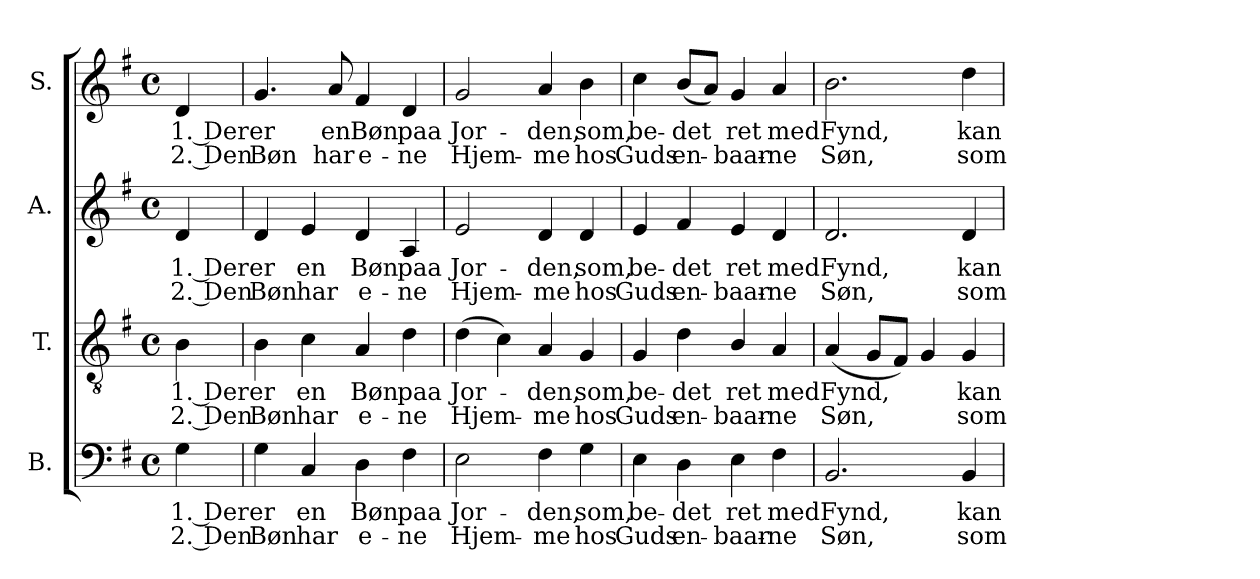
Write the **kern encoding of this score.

**kern	**text	**text	**kern	**text	**text	**kern	**text	**text	**kern	**text	**text
*part4	*part4	*part4	*part3	*part3	*part3	*part2	*part2	*part2	*part1	*part1	*part1
*staff4	*staff4	*staff4	*staff3	*staff3	*staff3	*staff2	*staff2	*staff2	*staff1	*staff1	*staff1
*I"B.	*	*	*I"T.	*	*	*I"A.	*	*	*I"S.	*	*
*I'B.	*	*	*I'T.	*	*	*I'A.	*	*	*I'S.	*	*
!!LO:PB:g=z
*clefF4	*	*	*clefGv2	*	*	*clefG2	*	*	*clefG2	*	*
*	*	*	*ITrd7c12	*	*	*	*	*	*	*	*
*k[f#]	*	*	*k[f#]	*	*	*k[f#]	*	*	*k[f#]	*	*
*G:	*	*	*G:	*	*	*G:	*	*	*G:	*	*
*M4/4	*	*	*M4/4	*	*	*M4/4	*	*	*M4/4	*	*
*met(c)	*	*	*met(c)	*	*	*met(c)	*	*	*met(c)	*	*
=1	=1	=1	=1	=1	=1	=1	=1	=1	=1	=1	=1
!	!LO:LY:b:color=#000000	!LO:LY:b:color=#000000	!	!	!	!	!	!	!	!	!
!	!	!	!	!LO:LY:b:color=#000000	!LO:LY:b:color=#000000	!	!	!	!	!	!
!	!	!	!	!	!	!	!LO:LY:b:color=#000000	!LO:LY:b:color=#000000	!	!	!
!	!	!	!	!	!	!	!	!	!	!LO:LY:b:color=#000000	!LO:LY:b:color=#000000
4Gi\	1. Der	2. Den	4BBi\	1. Der	2. Den	4di/	1. Der	2. Den	4di/	1. Der	2. Den
=2	=2	=2	=2	=2	=2	=2	=2	=2	=2	=2	=2
!	!LO:LY:b:color=#000000	!LO:LY:b:color=#000000	!	!	!	!	!	!	!	!	!
!	!	!	!	!LO:LY:b:color=#000000	!LO:LY:b:color=#000000	!	!	!	!	!	!
!	!	!	!	!	!	!	!LO:LY:b:color=#000000	!LO:LY:b:color=#000000	!	!	!
!	!	!	!	!	!	!	!	!	!	!LO:LY:b:color=#000000	!LO:LY:b:color=#000000
4Gi\	er	Bøn	4BBi\	er	Bøn	4di/	er	Bøn	4.gi/	er	Bøn
!	!LO:LY:b:color=#000000	!LO:LY:b:color=#000000	!	!	!	!	!	!	!	!	!
!	!	!	!	!LO:LY:b:color=#000000	!LO:LY:b:color=#000000	!	!	!	!	!	!
!	!	!	!	!	!	!	!LO:LY:b:color=#000000	!LO:LY:b:color=#000000	!	!	!
4Ci/	en	har	4Ci\	en	har	4ei/	en	har	.	.	.
!	!	!	!	!	!	!	!	!	!	!LO:LY:b:color=#000000	!LO:LY:b:color=#000000
.	.	.	.	.	.	.	.	.	8ai/	en	har
!	!LO:LY:b:color=#000000	!LO:LY:b:color=#000000	!	!	!	!	!	!	!	!	!
!	!	!	!	!LO:LY:b:color=#000000	!LO:LY:b:color=#000000	!	!	!	!	!	!
!	!	!	!	!	!	!	!LO:LY:b:color=#000000	!LO:LY:b:color=#000000	!	!	!
!	!	!	!	!	!	!	!	!	!	!LO:LY:b:color=#000000	!LO:LY:b:color=#000000
4Di\	Bøn	e-	4AAi/	Bøn	e-	4di/	Bøn	e-	4f#i/	Bøn	e-
!	!LO:LY:b:color=#000000	!LO:LY:b:color=#000000	!	!	!	!	!	!	!	!	!
!	!	!	!	!LO:LY:b:color=#000000	!LO:LY:b:color=#000000	!	!	!	!	!	!
!	!	!	!	!	!	!	!LO:LY:b:color=#000000	!LO:LY:b:color=#000000	!	!	!
!	!	!	!	!	!	!	!	!	!	!LO:LY:b:color=#000000	!LO:LY:b:color=#000000
4F#i\	paa	-ne	4Di\	paa	-ne	4Ai/	paa	-ne	4di/	paa	-ne
=3	=3	=3	=3	=3	=3	=3	=3	=3	=3	=3	=3
!	!LO:LY:b:color=#000000	!LO:LY:b:color=#000000	!	!	!	!	!	!	!	!	!
!	!	!	!	!LO:LY:b:color=#000000	!LO:LY:b:color=#000000	!	!	!	!	!	!
!	!	!	!	!	!	!	!LO:LY:b:color=#000000	!LO:LY:b:color=#000000	!	!	!
!	!	!	!	!	!	!	!	!	!	!LO:LY:b:color=#000000	!LO:LY:b:color=#000000
2Ei\	Jor-	Hjem-	(4Di\	Jor-	Hjem-	2ei/	Jor-	Hjem-	2gi/	Jor-	Hjem-
.	.	.	4Ci\)	.	.	.	.	.	.	.	.
!	!LO:LY:b:color=#000000	!LO:LY:b:color=#000000	!	!	!	!	!	!	!	!	!
!	!	!	!	!LO:LY:b:color=#000000	!LO:LY:b:color=#000000	!	!	!	!	!	!
!	!	!	!	!	!	!	!LO:LY:b:color=#000000	!LO:LY:b:color=#000000	!	!	!
!	!	!	!	!	!	!	!	!	!	!LO:LY:b:color=#000000	!LO:LY:b:color=#000000
4F#i\	-den,	-me	4AAi/	-den,	-me	4di/	-den,	-me	4ai/	-den,	-me
!	!LO:LY:b:color=#000000	!LO:LY:b:color=#000000	!	!	!	!	!	!	!	!	!
!	!	!	!	!LO:LY:b:color=#000000	!LO:LY:b:color=#000000	!	!	!	!	!	!
!	!	!	!	!	!	!	!LO:LY:b:color=#000000	!LO:LY:b:color=#000000	!	!	!
!	!	!	!	!	!	!	!	!	!	!LO:LY:b:color=#000000	!LO:LY:b:color=#000000
4Gi\	som,	hos	4GGi/	som,	hos	4di/	som,	hos	4bi\	som,	hos
=4	=4	=4	=4	=4	=4	=4	=4	=4	=4	=4	=4
!	!LO:LY:b:color=#000000	!LO:LY:b:color=#000000	!	!	!	!	!	!	!	!	!
!	!	!	!	!LO:LY:b:color=#000000	!LO:LY:b:color=#000000	!	!	!	!	!	!
!	!	!	!	!	!	!	!LO:LY:b:color=#000000	!LO:LY:b:color=#000000	!	!	!
!	!	!	!	!	!	!	!	!	!	!LO:LY:b:color=#000000	!LO:LY:b:color=#000000
4Ei\	be-	Guds	4GGi/	be-	Guds	4ei/	be-	Guds	4cci\	be-	Guds
!	!LO:LY:b:color=#000000	!LO:LY:b:color=#000000	!	!	!	!	!	!	!	!	!
!	!	!	!	!LO:LY:b:color=#000000	!LO:LY:b:color=#000000	!	!	!	!	!	!
!	!	!	!	!	!	!	!LO:LY:b:color=#000000	!LO:LY:b:color=#000000	!	!	!
!	!	!	!	!	!	!	!	!	!	!LO:LY:b:color=#000000	!LO:LY:b:color=#000000
4Di\	-det	en-	4Di\	-det	en-	4f#i/	-det	en-	(8bi/L	-det	en-
.	.	.	.	.	.	.	.	.	8ai/J)	.	.
!	!LO:LY:b:color=#000000	!LO:LY:b:color=#000000	!	!	!	!	!	!	!	!	!
!	!	!	!	!LO:LY:b:color=#000000	!LO:LY:b:color=#000000	!	!	!	!	!	!
!	!	!	!	!	!	!	!LO:LY:b:color=#000000	!LO:LY:b:color=#000000	!	!	!
!	!	!	!	!	!	!	!	!	!	!LO:LY:b:color=#000000	!LO:LY:b:color=#000000
4Ei\	ret	-baar-	4BBi/	ret	-baar-	4ei/	ret	-baar-	4gi/	ret	-baar-
!	!LO:LY:b:color=#000000	!LO:LY:b:color=#000000	!	!	!	!	!	!	!	!	!
!	!	!	!	!LO:LY:b:color=#000000	!LO:LY:b:color=#000000	!	!	!	!	!	!
!	!	!	!	!	!	!	!LO:LY:b:color=#000000	!LO:LY:b:color=#000000	!	!	!
!	!	!	!	!	!	!	!	!	!	!LO:LY:b:color=#000000	!LO:LY:b:color=#000000
4F#i\	med	-ne	4AAi/	med	-ne	4di/	med	-ne	4ai/	med	-ne
=5	=5	=5	=5	=5	=5	=5	=5	=5	=5	=5	=5
!	!LO:LY:b:color=#000000	!LO:LY:b:color=#000000	!	!	!	!	!	!	!	!	!
!	!	!	!	!LO:LY:b:color=#000000	!LO:LY:b:color=#000000	!	!	!	!	!	!
!	!	!	!	!	!	!	!LO:LY:b:color=#000000	!LO:LY:b:color=#000000	!	!	!
!	!	!	!	!	!	!	!	!	!	!LO:LY:b:color=#000000	!LO:LY:b:color=#000000
2.BBi/	Fynd,	Søn,	(4AAi/	Fynd,	Søn,	2.di/	Fynd,	Søn,	2.bi\	Fynd,	Søn,
.	.	.	8GGi/L	.	.	.	.	.	.	.	.
.	.	.	8FF#i/J)	.	.	.	.	.	.	.	.
.	.	.	4GGi/	.	.	.	.	.	.	.	.
!	!LO:LY:b:color=#000000	!LO:LY:b:color=#000000	!	!	!	!	!	!	!	!	!
!	!	!	!	!LO:LY:b:color=#000000	!LO:LY:b:color=#000000	!	!	!	!	!	!
!	!	!	!	!	!	!	!LO:LY:b:color=#000000	!LO:LY:b:color=#000000	!	!	!
!	!	!	!	!	!	!	!	!	!	!LO:LY:b:color=#000000	!LO:LY:b:color=#000000
4BBi/	kan	som	4GGi/	kan	som	4di/	kan	som	4ddi\	kan	som
=	=	=	=	=	=	=	=	=	=	=	=
*-	*-	*-	*-	*-	*-	*-	*-	*-	*-	*-	*-
